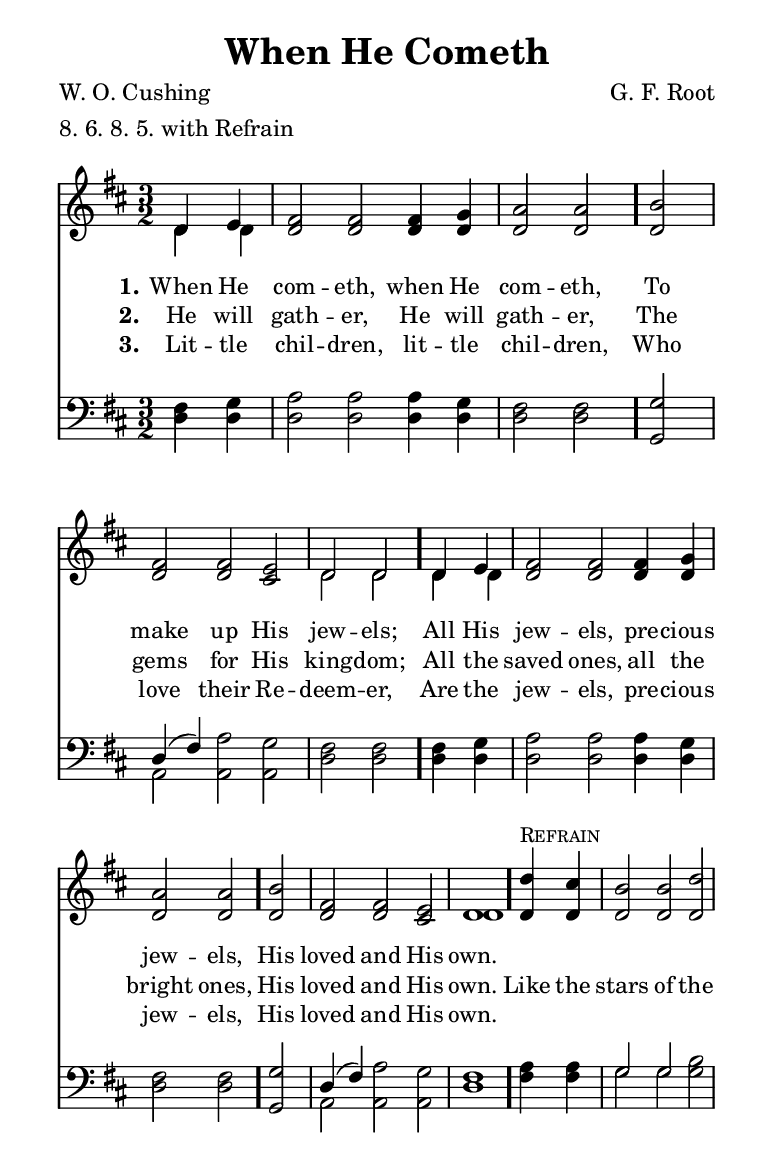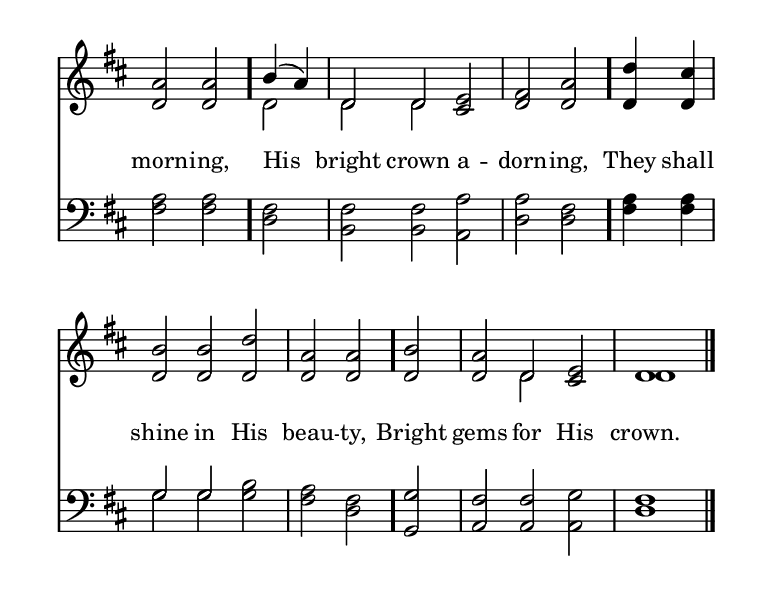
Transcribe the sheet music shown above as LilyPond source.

\include "common/global.ily"
\paper {
  \include "common/paper.ily"
}

\header{
  %children
  hymnnumber = "367"
  title = "When He Cometh"
  tunename = "Jewels"
  meter = "8. 6. 8. 5. with Refrain"
  poet = "W. O. Cushing"
  composer = "G. F. Root"
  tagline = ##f
}

global = {
  \include "common/overrides.ily"
  \override Staff.TimeSignature.style = #'numbered
  \time 3/2
  \override Score.MetronomeMark.transparent = ##t % hide all fermata changes too
  \tempo 2=90
  \key d \major
  \partial 2
  \autoBeamOff
}

notesSoprano = {
\global
\relative c' {

  d4 e | fis2 fis fis4 g | a2 a
  b2 | fis fis e | d d
  d4 e | fis2 fis fis4 g | a2 a
  b2 | fis fis e | d1

  d'4^\markup { \small \caps "Refrain" } cis | b2 b d | a a
  b4( a) | d,2 d e | fis a
  d4 cis | b2 b d | a a
  b2 | a d, e | d1

  \bar "|."

}
}

notesAlto = {
\global
\relative e' {

  d4 d | d2 d d4 d | d2 d
  d2 | d d cis | d d
  d4 d | d2 d d4 d | d2 d
  d2 | d d cis | d1

  d4 d | d2 d d | d d
  d2 | d d cis | d d
  d4 d | d2 d d | d d
  d2 | d d cis | d1

}
}

notesTenor = {
\global
\relative a {

  fis4 g | a2 a a4 g | fis2 fis
  g2 | d4( fis) a2 g | fis2 fis
  fis4 g | a2 a a4 g | fis2 fis
  g2 | d4( fis) a2 g | fis1

  a4 a | g2 g b | a a
  fis | fis fis a | a fis
  a4 a | g2 g b | a fis
  g2 | fis fis g | fis1

}
}

notesBass = {
\global
\relative f {

  d4 d | d2 d d4 d | d2 d
  g,2 | a a a | d d
  d4 d | d2 d d4 d | d2 d
  g,2 | a a a | d1

  fis4 fis | g2 g g | fis fis
  d2 | b b a | d d
  fis4 fis | g2 g g | fis d
  g,2 | a a a | d1

}
}

Refrain = \lyricmode {

Like the stars of the morn -- ing, \bar "."
His bright crown a -- dorn -- ing, \bar "."
They shall shine in His beau -- ty, \bar "."
Bright gems for His crown. \bar "."

}

wordsA = \lyricmode {
\set stanza = "1."

When He com -- eth, when He com -- eth, \bar "."
To make up His jew -- els; \bar "."
All His jew -- els, pre -- cious jew -- els, \bar "."
His loved and His own. \bar "."

}

wordsB = \lyricmode {
\set stanza = "2."

He will gath -- er, He will gath -- er,
The gems for His king -- dom;
All the saved ones, all the bright ones,
His loved and His own.

\Refrain

}

wordsC = \lyricmode {
\set stanza = "3."

Lit -- tle chil -- dren, lit -- tle chil -- dren, % original has "child -- ren"
Who love their Re -- deem -- er,
Are the jew -- els, pre -- cious jew -- els,
His loved and His own.

}

\score {
  \context ChoirStaff <<
    \context Staff = upper <<
      \set Staff.autoBeaming = ##f
      \set ChoirStaff.systemStartDelimiter = #'SystemStartBar
      \set ChoirStaff.printPartCombineTexts = ##f
      \partcombine #'(2 . 9) \notesSoprano \notesAlto
      \context NullVoice = sopranos { \voiceOne << \notesSoprano >> }
      \context NullVoice = altos { \voiceTwo << \notesAlto >> }
      \context Lyrics = one   \lyricsto sopranos \wordsA
      \context Lyrics = two   \lyricsto sopranos \wordsB
      \context Lyrics = three \lyricsto sopranos \wordsC
    >>
    \context Staff = men <<
      \set Staff.autoBeaming = ##f
      \clef bass
      \set ChoirStaff.printPartCombineTexts = ##f
      \partcombine #'(2 . 9) \notesTenor \notesBass
      \context NullVoice = tenors { \voiceOne << \notesTenor >> }
      \context NullVoice = basses { \voiceTwo << \notesBass >> }
    >>
  >>
  \layout {
    \include "common/layout.ily"
  }
  \midi{
    \include "common/midi.ily"
  }
}

\version "2.19.49"  % necessary for upgrading to future LilyPond versions.

% vi:set et ts=2 sw=2 ai nocindent syntax=lilypond:
